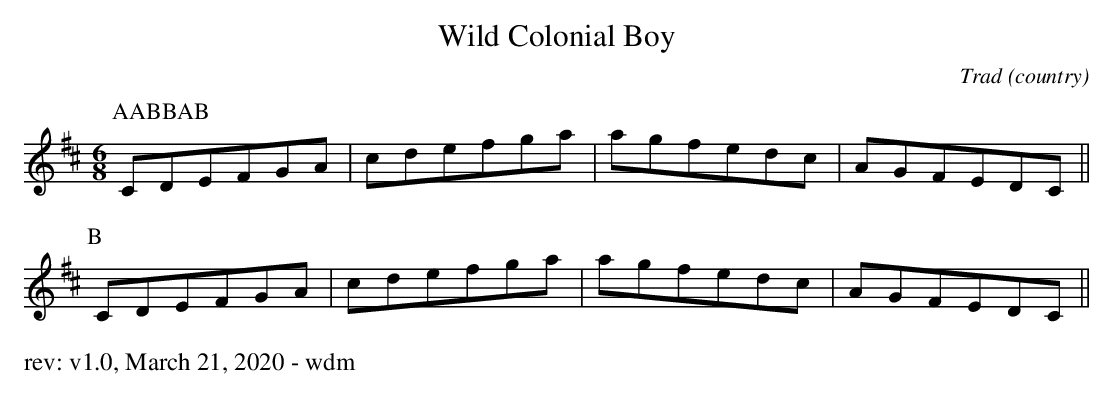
X:1
T: Wild Colonial Boy
O: Trad (country)
M: 6/8
K: Dmaj
P: AABBAB
P:A
CDEFGA|cdefga|agfedc|AGFEDC||
P:B
CDEFGA|cdefga|agfedc|AGFEDC||
